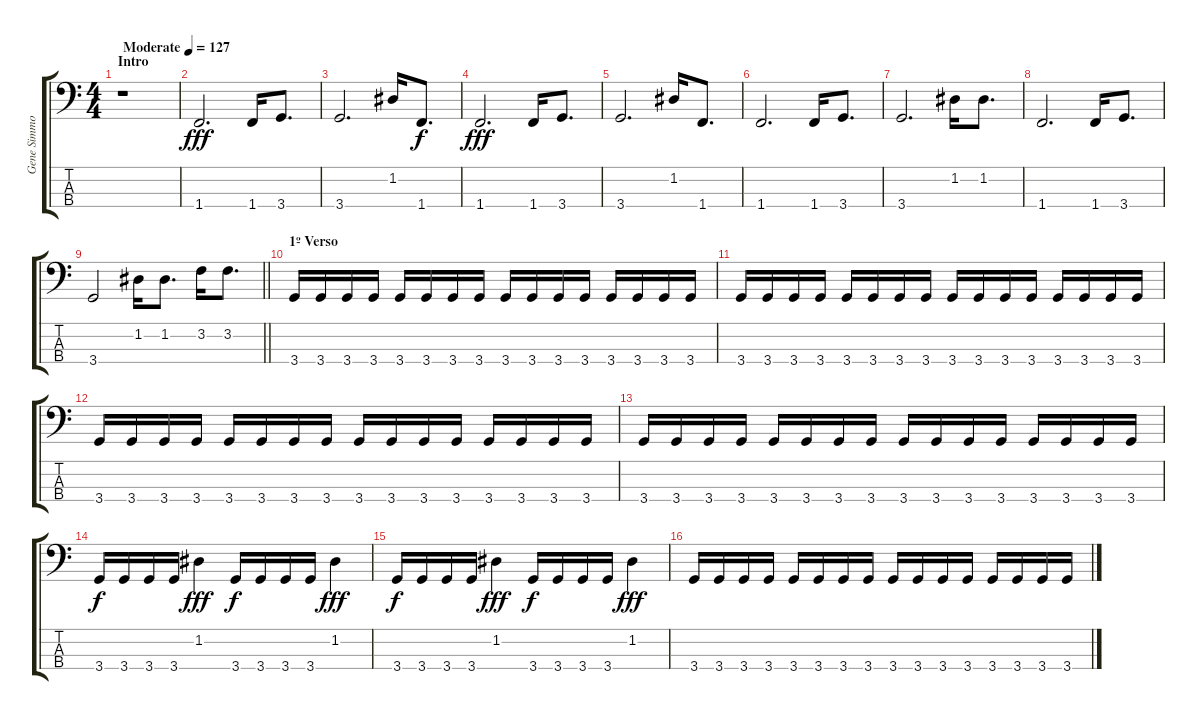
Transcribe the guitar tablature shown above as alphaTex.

\track ("Gene Simmons - Baixo" "Gene Simmo") {instrument electricbasspick}
\staff {score tabs}
\tuning (G2 D2 A1 E1) {hide}
\ts (4 4)
\section ("" "Intro")
\tempo (127 "Moderate")
\clef f4
\ks c
r.1{dy fff instrument electricbasspick} |
1.4.2{d} 1.4.16 3.4.8{d} |
3.4.2{d} 1.2.16 1.4.8{d dy f} |
1.4.2{d dy fff} 1.4.16 3.4.8{d} |
3.4.2{d} 1.2.16 1.4.8{d} |
1.4.2{d} 1.4.16 3.4.8{d} |
3.4.2{d} 1.2.16 1.2.8{d} |
1.4.2{d} 1.4.16 3.4.8{d} |
\barLineRight lightlight
3.4.2 1.2.16 1.2.8{d} 3.2.16 3.2.8{d} |
\section ("" "1º Verso")
3.4.16 3.4.16 3.4.16 3.4.16 3.4.16 3.4.16 3.4.16 3.4.16 3.4.16 3.4.16 3.4.16 3.4.16 3.4.16 3.4.16 3.4.16 3.4.16 |
3.4.16 3.4.16 3.4.16 3.4.16 3.4.16 3.4.16 3.4.16 3.4.16 3.4.16 3.4.16 3.4.16 3.4.16 3.4.16 3.4.16 3.4.16 3.4.16 |
3.4.16 3.4.16 3.4.16 3.4.16 3.4.16 3.4.16 3.4.16 3.4.16 3.4.16 3.4.16 3.4.16 3.4.16 3.4.16 3.4.16 3.4.16 3.4.16 |
3.4.16 3.4.16 3.4.16 3.4.16 3.4.16 3.4.16 3.4.16 3.4.16 3.4.16 3.4.16 3.4.16 3.4.16 3.4.16 3.4.16 3.4.16 3.4.16 |
3.4.16{dy f} 3.4.16 3.4.16 3.4.16 1.2.4{dy fff} 3.4.16{dy f} 3.4.16 3.4.16 3.4.16 1.2.4{dy fff} |
3.4.16{dy f} 3.4.16 3.4.16 3.4.16 1.2.4{dy fff} 3.4.16{dy f} 3.4.16 3.4.16 3.4.16 1.2.4{dy fff} |
3.4.16 3.4.16 3.4.16 3.4.16 3.4.16 3.4.16 3.4.16 3.4.16 3.4.16 3.4.16 3.4.16 3.4.16 3.4.16 3.4.16 3.4.16 3.4.16
